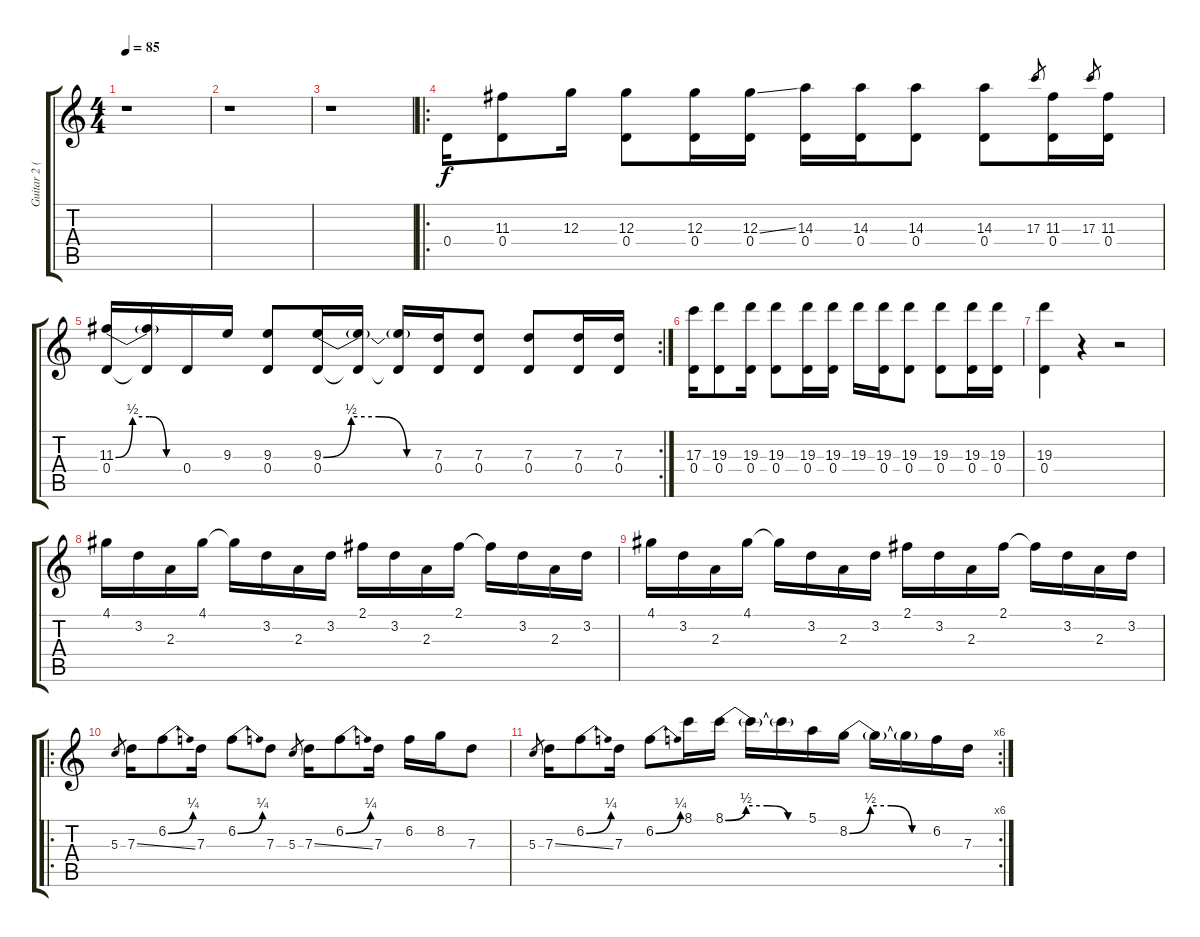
\track ("Guitar 2 (electric)" "Guitar 2 (") {instrument distortionguitar}
\staff {score tabs}
\tuning (E4 B3 G3 D3 A2 E2) {hide}
\ts (4 4)
\tempo 85
\clef g2
\ks c
r.1{dy f} |
r.1 |
r.1 |
\ro
0.4.16 (11.3 0.4).8 12.3.16 (12.3 0.4).8 (12.3 0.4).16 (12.3{ss} 0.4).16 (14.3 0.4).16 (14.3 0.4).16 (14.3 0.4).8 (14.3 0.4).8 17.3.8{gr} (11.3 0.4).16 17.3.8{gr} (11.3 0.4).16 |
\rc 2
(11.3{be (custom 0 0 15 2 30 2 45 0 60 0)} 0.4).16 (11.3{t} 0.4{t}).16 0.4.16 9.3.16 (9.3 0.4).8 (9.3{be (custom 0 0 15 2 30 2 45 0 60 0)} 0.4).16 (9.3{t} 0.4{t}).16 (9.3{t} 0.4{t}).16 (7.3 0.4).16 (7.3 0.4).8 (7.3 0.4).8 (7.3 0.4).16 (7.3 0.4).16 |
(17.3 0.4).16 (19.3 0.4).8 (19.3 0.4).16 (19.3 0.4).8 (19.3 0.4).16 (19.3 0.4).16 19.3.16 (19.3 0.4).16 (19.3 0.4).8 (19.3 0.4).8 (19.3 0.4).16 (19.3 0.4).16 |
(19.3 0.4).4 r.4 r.2 |
4.1.16 3.2.16 2.3.16 4.1.16 4.1{t}.16 3.2.16 2.3.16 3.2.16 2.1.16 3.2.16 2.3.16 2.1.16 2.1{t}.16 3.2.16 2.3.16 3.2.16 |
4.1.16 3.2.16 2.3.16 4.1.16 4.1{t}.16 3.2.16 2.3.16 3.2.16 2.1.16 3.2.16 2.3.16 2.1.16 2.1{t}.16 3.2.16 2.3.16 3.2.16 |
\ro
5.3.8{gr} 7.3{ss}.16 6.2{be (bend 0 0 60 1)}.8 7.3.16 6.2{be (bend 0 0 60 1)}.8 7.3.8 5.3.8{gr} 7.3{ss}.16 6.2{be (bend 0 0 60 1)}.8 7.3.16 6.2.16 8.2.16 7.3.8 |
\rc 6
5.3.8{gr} 7.3{ss}.16 6.2{be (bend 0 0 60 1)}.8 7.3.16 6.2{be (bend 0 0 60 1)}.8 8.1.16 8.1{be (custom 0 0 15 2 30 2 45 0 60 0)}.16 8.1{t}.16 8.1{t}.16 5.1.16 8.2{be (custom 0 0 15 2 30 2 45 0 60 0)}.16 8.2{t}.16 8.2{t}.16 6.2.16 7.3.16
